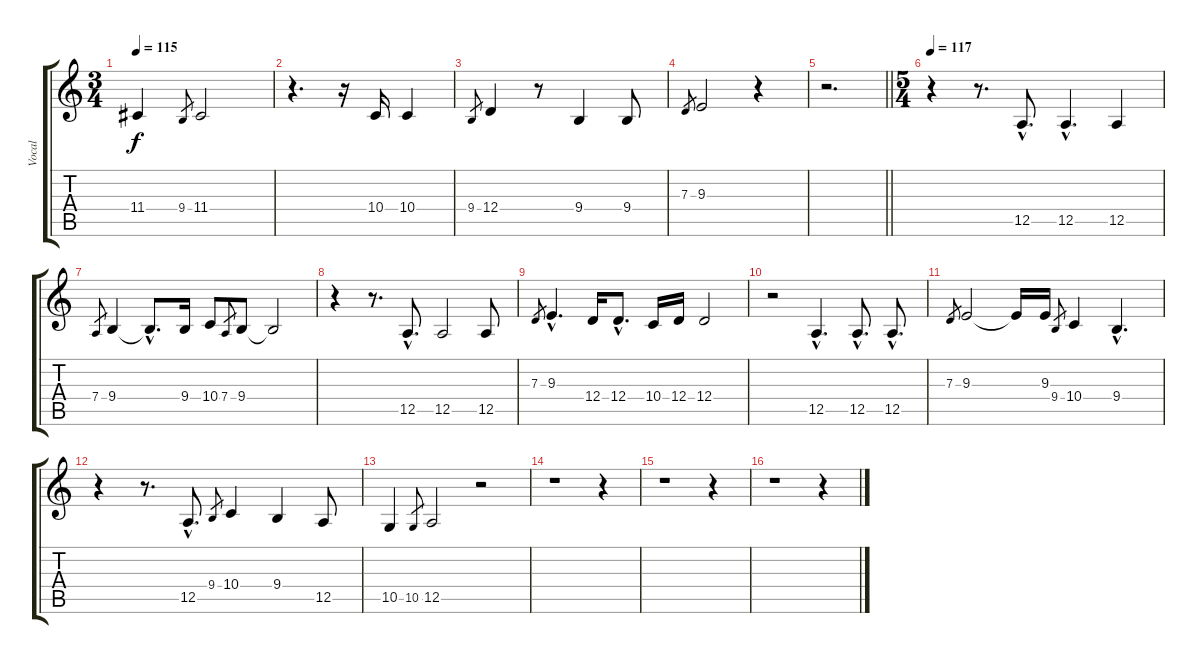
\track ("Vocal" "Vocal") {instrument trombone}
\staff {score tabs}
\tuning (E4 B3 G3 D3 A2 E2) {hide}
\ts (3 4)
\tempo 115
\clef g2
\ks c
11.4{t}.4{dy f} 9.4.8{gr} 11.4.2 |
r.4{d} r.16 10.4.16 10.4.4 |
9.4.8{gr} 12.4.4 r.8 9.4.4 9.4.8 |
7.3.8{gr} 9.3.2 r.4 |
\barLineRight lightlight
r.2{d} |
\ts (5 4)
\tempo 117
r.4 r.8{d} 12.5{hac}.8{d} 12.5{hac}.4{d} 12.5.4 |
7.4.8{gr} 9.4.4 9.4{hac t}.8{d} 9.4.16 10.4.8 7.4.8{gr} 9.4.8 9.4{t}.2 |
r.4 r.8{d} 12.5{hac}.8{d} 12.5.2 12.5.8 |
7.3.8{gr} 9.3{hac}.4{d} 12.4.16 12.4{hac}.8{d} 10.4.16 12.4.16 12.4.2 |
r.2 12.5{hac}.4{d} 12.5{hac}.8{d} 12.5{hac}.8{d} |
7.3.8{gr} 9.3.2 9.3{t}.16 9.3.16 9.4.8{gr} 10.4.4 9.4{hac}.4{d} |
r.4 r.8{d} 12.5{hac}.8{d} 9.4.8{gr} 10.4.4 9.4.4 12.5.8 |
10.5.4 10.5.8{gr} 12.5.2 r.2 |
r.1 r.4 |
r.1 r.4 |
r.1 r.4
